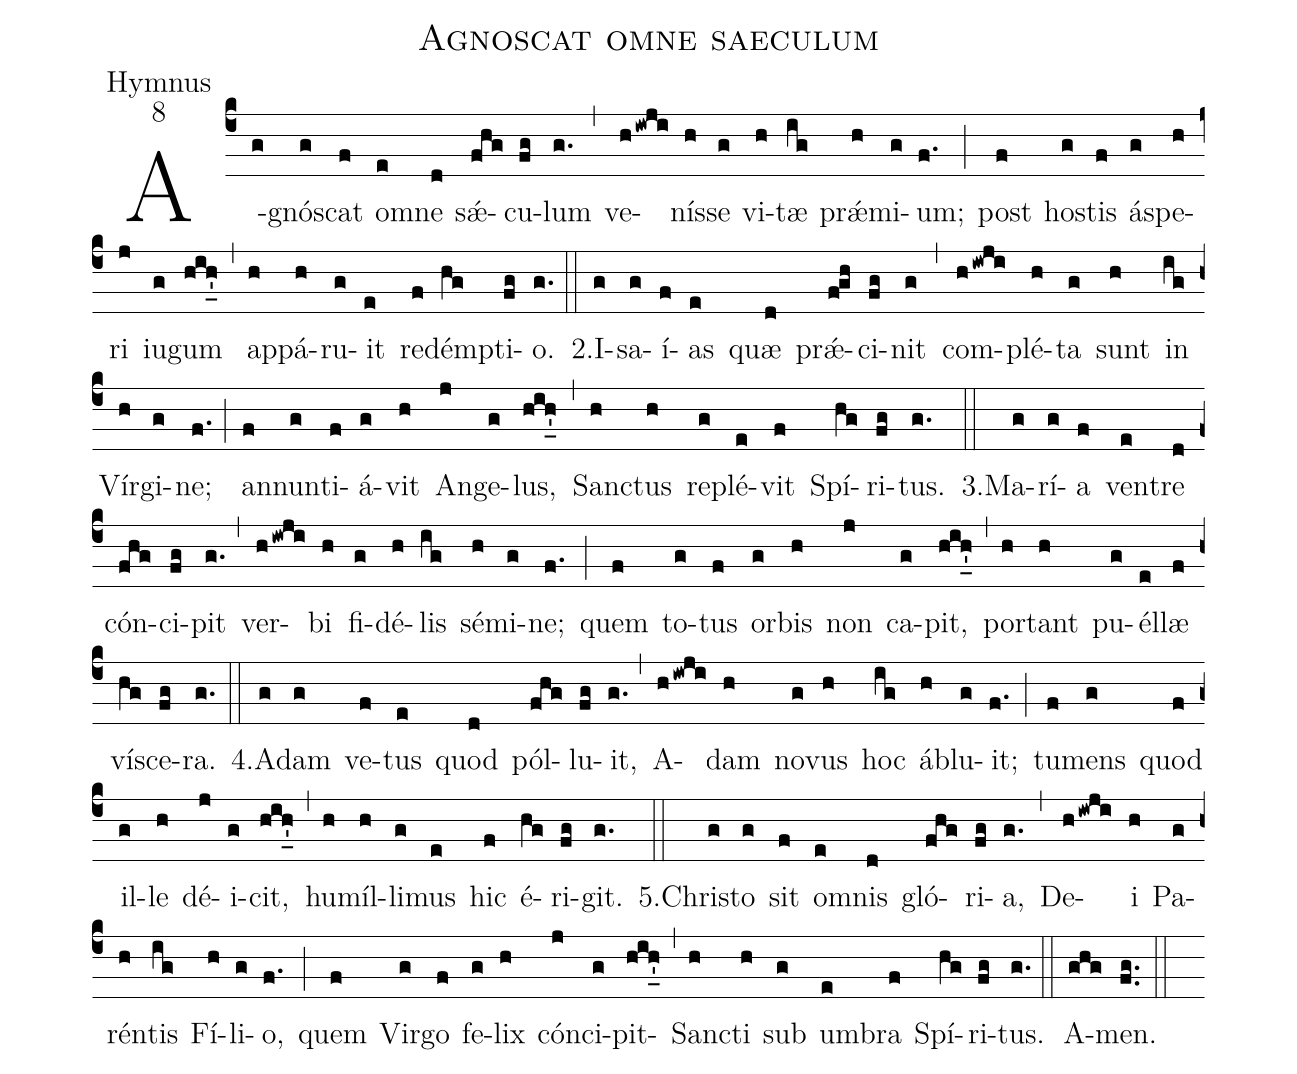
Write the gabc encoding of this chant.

name:Agnoscat omne saeculum;
office-part:Hymnus;
mode:8;
%%
(c4)A(g)gnós(g)cat(f) om(e)ne(d) sǽ(fhg)cu(fg)lum(g.) (,)
ve(hiwji)nís(h)se(g) vi(h)tæ(ig) prǽ(h)mi(g)um;(f.) (;)
post(f) hos(g)tis(f) ás(g)pe(h)ri(j) iu(g)gum(hih_') (,)
ap(h)pá(h)ru(g)it(e) red(f)émp(hg)ti(fg)o.(g.) (::)
2.I(g)sa(g)í(f)as(e) quæ(d) prǽ(fgh)ci(fg)nit(g) (,)
com(hiwji)plé(h)ta(g) sunt(h) in(ig) Vír(h)gi(g)ne;(f.) (;)
an(f)nun(g)ti(f)á(g)vit(h) An(j)ge(g)lus,(hih_') (,)
Sanc(h)tus(h) re(g)plé(e)vit(f) Spí(hg)ri(fg)tus.(g.) (::)

3.Ma(g)rí(g)a(f) ven(e)tre(d) cón(fhg)ci(fg)pit(g.) (,)
ver(hiwji)bi(h) fi(g)dé(h)lis(ig) sé(h)mi(g)ne;(f.) (;)
quem(f) to(g)tus(f) or(g)bis(h) non(j) ca(g)pit,(hih_') (,)
por(h)tant(h) pu(g)él(e)læ(f) ví(hg)sce(fg)ra.(g.) (::)

4.A(g)dam(g) ve(f)tus(e) quod(d) pól(fhg)lu(fg)it,(g.) (,)
A(hiwji)dam(h) no(g)vus(h) hoc(ig) áb(h)lu(g)it;(f.) (;)
tu(f)mens(g) quod(f) il(g)le(h) dé(j)i(g)cit,(hih_') (,)
hu(h)míl(h)li(g)mus(e) hic(f) é(hg)ri(fg)git.(g.) (::)

5.Chris(g)to(g) sit(f) om(e)nis(d) gló(fhg)ri(fg)a,(g.) (,)
De(hiwji)i(h) Pa(g)rén(h)tis(ig) Fí(h)li(g)o,(f.) (;)
quem(f) Vir(g)go(f) fe(g)lix(h) cón(j)ci(g)pit(hih_')(,)
Sanc(h)ti(h) sub(g) um(e)bra(f) Spí(hg)ri(fg)tus.(g.) (::) A(ghg)men.(fg..) (::)
